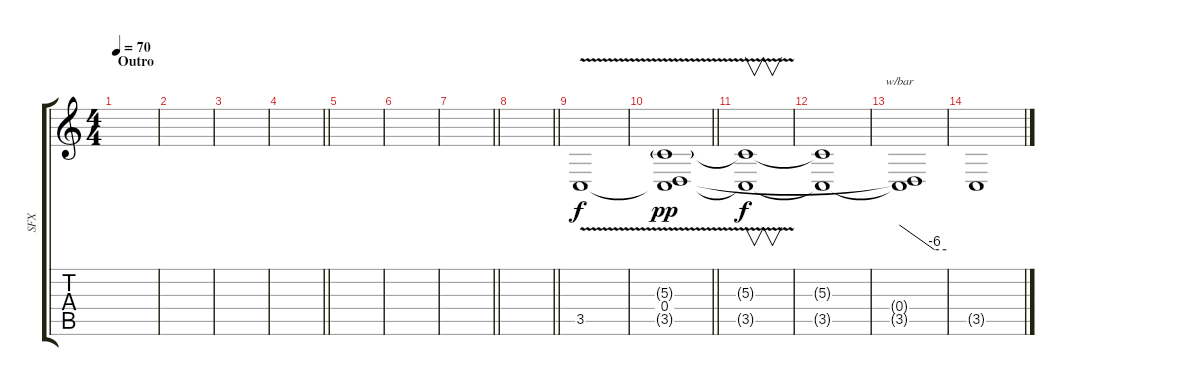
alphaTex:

\track ("SFX" "SFX") {instrument fx7echoes}
\staff {score tabs}
\tuning (E4 B3 G3 D3 A2 E2) {hide}
\ts (4 4)
\section ("" "Outro")
\tempo 70
\clef g2
\ks c
|
|
|
\barLineRight lightlight
|
\section ("" "")
|
|
\barLineRight lightlight
|
\barLineRight lightlight
|
\section ("" "")
3.5{v}.1{dy f} |
\barLineRight lightlight
(5.3{g} 0.4 3.5{v t}).1{dy pp} |
(5.3{t} 3.5{t}).1{v dy f volume 0} |
(5.3{t} 3.5{t}).1 |
(0.4{t} 3.5{t}).1{tbe (custom default 0 0 45 -24 60 -24)} |
3.5{t}.1
